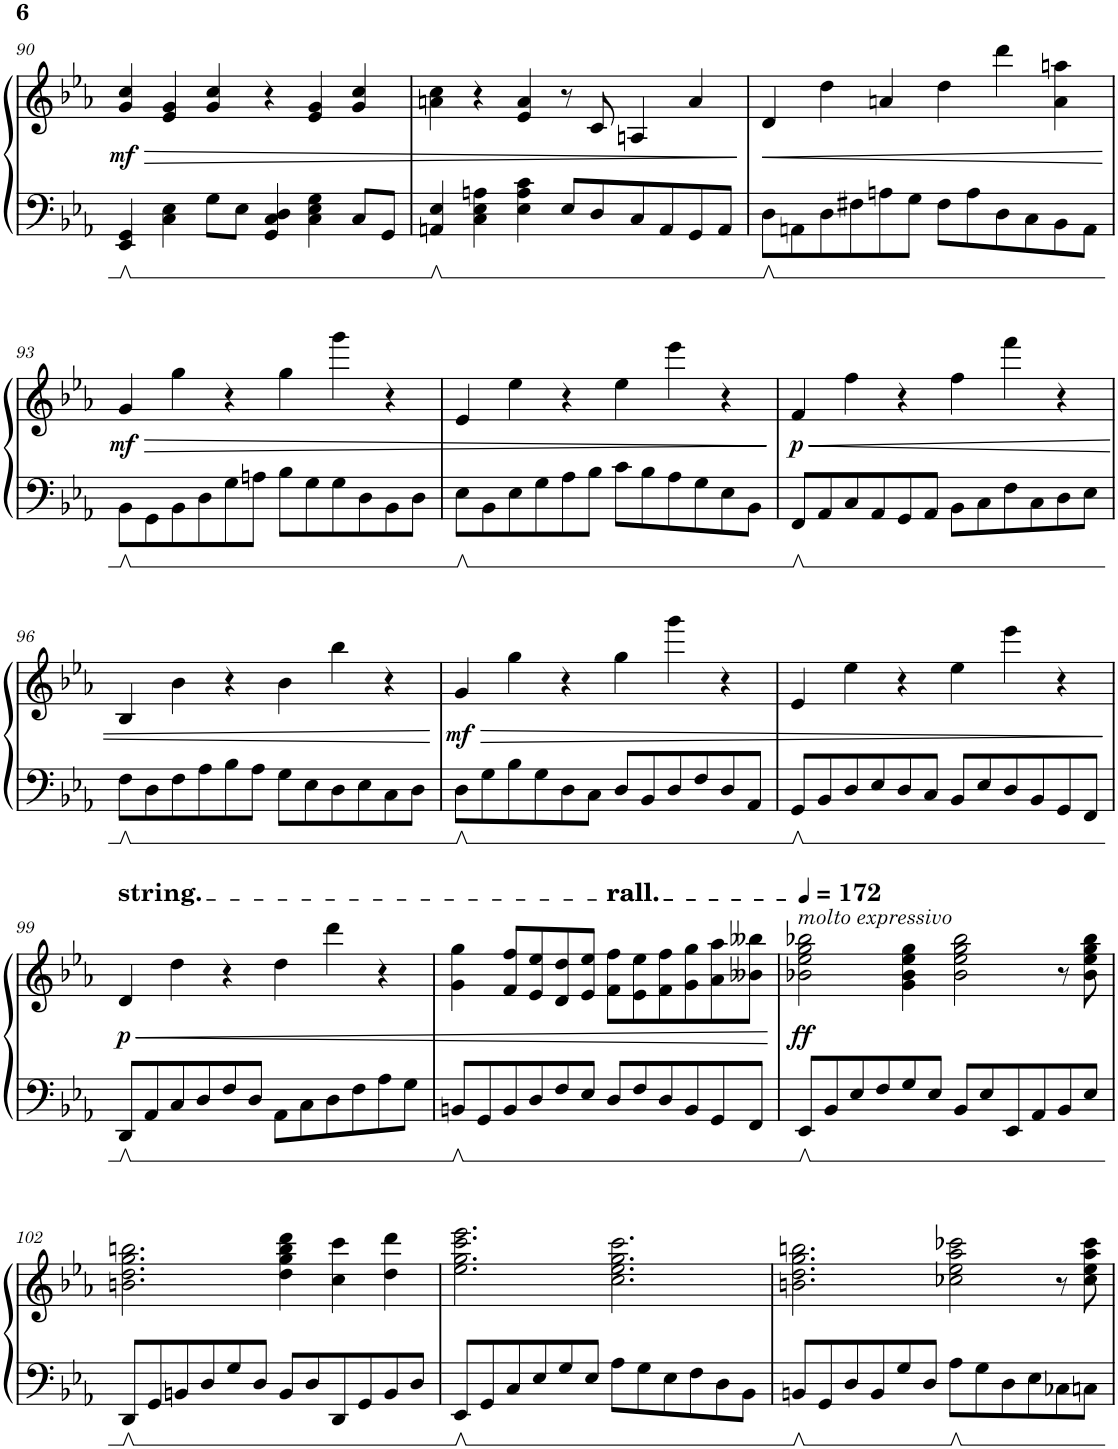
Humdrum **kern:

**kern	**kern	**dynam
*part1	*part1	*part1
*staff2	*staff1	*staff1/2
*I"Piano	*	*
*I'Pno.	*	*
!!LO:PB:g=z
*clefF4	*clefG2	*
*k[b-e-a-]	*k[b-e-a-]	*
*M6/4	*M6/4	*
=90	=90	=90
!	!	!LO:HP:b
!	!	!LO:DY:n=1:b
4EE-/ 4GG/	4g/ 4cc/	> mf
4C\ 4E-\	4e-/ 4g/	.
8G\L	4g/ 4cc/	.
8E-\J	.	.
4GG/ 4C/ 4D/	4r	.
4C\ 4E-\ 4G\	4e-/ 4g/	.
8C/L	4g/ 4cc/	.
8GG/J	.	.
=91	=91	=91
4AAn/ 4E-/	4an\ 4cc\	.
4C\ 4E-\ 4An\	4r	.
4E-\ 4A\ 4c\	4e-/ 4a/	.
8E-/L	8r	.
8D/	8c/	.
8C/	4An/	.
8AA/	.	.
8GG/	4a/	.
8AA/J	.	.
.	.	]
=92	=92	=92
!	!	!LO:HP:b
8D\L	4d/	<
8AAn\	.	.
8D\	4dd\	.
8F#X\	.	.
8An\	4an/	.
8G\J	.	.
8F#\L	4dd\	.
8A\	.	.
8D\	4ddd\	.
8C\	.	.
8BB-\	4a\ 4aan\	.
8AA\J	.	.
.	.	[
!!LO:LB:g=z
=93	=93	=93
!	!	!LO:HP:b
!	!	!LO:DY:n=1:b
8BB-\L	4g/	> mf
8GG\	.	.
8BB-\	4gg\	.
8D\	.	.
8G\	4r	.
8An\J	.	.
8B-\L	4gg\	.
8G\	.	.
8G\	4ggg\	.
8D\	.	.
8BB-\	4r	.
8D\J	.	.
=94	=94	=94
8E-\L	4e-/	.
8BB-\	.	.
8E-\	4ee-\	.
8G\	.	.
8A-\	4r	.
8B-\J	.	.
8c\L	4ee-\	.
8B-\	.	.
8A-\	4eee-\	.
8G\	.	.
8E-\	4r	.
8BB-\J	.	.
.	.	]
=95	=95	=95
!	!	!LO:HP:b
!	!	!LO:DY:n=1:b
8FF/L	4f/	< p
8AA-/	.	.
8C/	4ff\	.
8AA-/	.	.
8GG/	4r	.
8AA-/J	.	.
8BB-\L	4ff\	.
8C\	.	.
8F\	4fff\	.
8C\	.	.
8D\	4r	.
8E-\J	.	.
!!LO:LB:g=z
=96	=96	=96
8F\L	4B-/	.
8D\	.	.
8F\	4b-\	.
8A-\	.	.
8B-\	4r	.
8A-\J	.	.
8G\L	4b-\	.
8E-\	.	.
8D\	4bb-\	.
8E-\	.	.
8C\	4r	.
8D\J	.	.
.	.	[
=97	=97	=97
!	!	!LO:HP:b
!	!	!LO:DY:n=1:b
8D\L	4g/	> mf
8G\	.	.
8B-\	4gg\	.
8G\	.	.
8D\	4r	.
8C\J	.	.
8D/L	4gg\	.
8BB-/	.	.
8D/	4ggg\	.
8F/	.	.
8D/	4r	.
8AA-/J	.	.
=98	=98	=98
8GG/L	4e-/	.
8BB-/	.	.
8D/	4ee-\	.
8E-/	.	.
8D/	4r	.
8C/J	.	.
8BB-/L	4ee-\	.
8E-/	.	.
8D/	4eee-\	.
8BB-/	.	.
8GG/	4r	.
8FF/J	.	.
.	.	]
!!LO:LB:g=z
=99	=99	=99
!	!LO:TX:a:t=string.	!
!	!	!LO:DY:b
8DD/L	4d/	p
8AA-/	.	.
!	!	!LO:HP:b
8C/	4dd\	<
8D/	.	.
8F/	4r	.
8D/J	.	.
8AA-\L	4dd\	.
8C\	.	.
8D\	4ddd\	.
8F\	.	.
8A-\	4r	.
8G\J	.	.
=100	=100	=100
8BBn/L	4g\ 4gg\	.
8GG/	.	.
8BB/	8f/ 8ff/L	.
8D/	8e-/ 8ee-/	.
8F/	8d/ 8dd/	.
8E-/J	8e-/ 8ee-/J	.
!	!LO:TX:a:t=rall.	!
!	!LO:TX:a:t=rall.	!
8D/L	8f\ 8ff\L	.
8F/	8e-\ 8ee-\	.
8D/	8f\ 8ff\	.
8BB/	8g\ 8gg\	.
8GG/	8a-\ 8aa-\	.
8FF/J	8b--X\ 8bb--X\J	.
.	.	[
=101	=101	=101
*	*MM172	*
!	!LO:TX:a:i:t=molto expressivo	!
!	!	!LO:DY:b
8EE-/L	2b-X\ 2ee-\ 2gg\ 2bb-X\	ff
8BB-/	.	.
8E-/	.	.
8F/	.	.
8G/	4g\ 4b-\ 4ee-\ 4gg\	.
8E-/J	.	.
8BB-/L	2b-\ 2ee-\ 2gg\ 2bb-\	.
8E-/	.	.
8EE-/	.	.
8AA-/	.	.
8BB-/	8r	.
8E-/J	8b-\ 8ee-\ 8gg\ 8bb-\	.
!!LO:LB:g=z
=102	=102	=102
8DD/L	2.bn\ 2.dd\ 2.gg\ 2.bbn\	.
8GG/	.	.
8BBn/	.	.
8D/	.	.
8G/	.	.
8D/J	.	.
8BB/L	4dd\ 4gg\ 4bb\ 4ddd\	.
8D/	.	.
8DD/	4cc\ 4ccc\	.
8GG/	.	.
8BB/	4dd\ 4ddd\	.
8D/J	.	.
=103	=103	=103
8EE-/L	2.ee-\ 2.gg\ 2.ccc\ 2.eee-\	.
8GG/	.	.
8C/	.	.
8E-/	.	.
8G/	.	.
8E-/J	.	.
8A-\L	2.cc\ 2.ee-\ 2.gg\ 2.ccc\	.
8G\	.	.
8E-\	.	.
8F\	.	.
8D\	.	.
8BB-\J	.	.
=104	=104	=104
8BBn/L	2.bn\ 2.dd\ 2.gg\ 2.bbn\	.
8GG/	.	.
8D/	.	.
8BB/	.	.
8G/	.	.
8D/J	.	.
8A-\L	2cc-X\ 2ee-\ 2aa-\ 2ccc-X\	.
8G\	.	.
8D\	.	.
8E-\	.	.
8C-X\	8r	.
8Cn\J	8cc-\ 8ee-\ 8aa-\ 8ccc-\	.
=	=	=
*-	*-	*-
